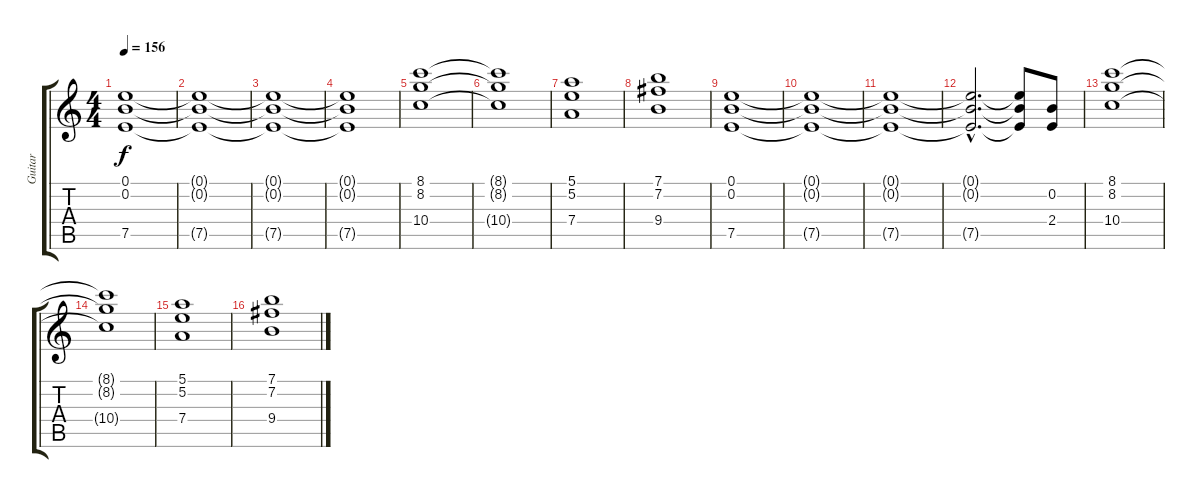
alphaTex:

\track (" Guitar" " Guitar") {instrument distortionguitar}
\staff {score tabs}
\tuning (E4 B3 G3 D3 A2 E2) {hide}
\ts (4 4)
\tempo 156
\clef g2
\ks c
(0.1 0.2 7.5).1{dy f} |
(0.1{t} 0.2{t} 7.5{t}).1 |
(0.1{t} 0.2{t} 7.5{t}).1 |
(0.1{t} 0.2{t} 7.5{t}).1 |
(8.1 8.2 10.4).1 |
(8.1{t} 8.2{t} 10.4{t}).1 |
(5.1 5.2 7.4).1 |
(7.1 7.2 9.4).1 |
(0.1 0.2 7.5).1 |
(0.1{t} 0.2{t} 7.5{t}).1 |
(0.1{t} 0.2{t} 7.5{t}).1 |
(0.1{hac t} 0.2{hac t} 7.5{hac t}).2{d} (0.1{t} 0.2{t} 7.5{t}).8 (0.2 2.4).8 |
(8.1 8.2 10.4).1 |
(8.1{t} 8.2{t} 10.4{t}).1 |
(5.1 5.2 7.4).1 |
(7.1 7.2 9.4).1
